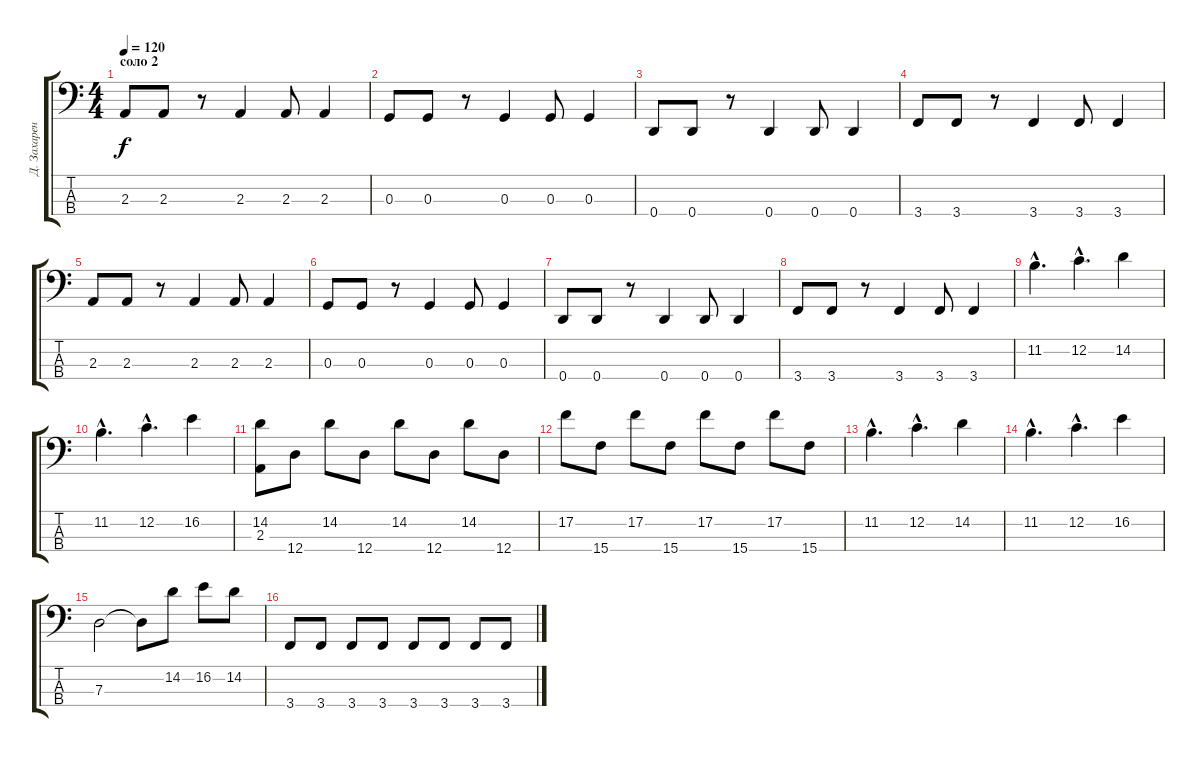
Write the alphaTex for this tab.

\track ("Д. Захаренков" "Д. Захарен") {instrument electricbassfinger}
\staff {score tabs}
\tuning (F2 C2 G1 D1) {hide}
\ts (4 4)
\section ("" "соло 2")
\tempo 120
\clef f4
\ks c
2.3.8{dy f} 2.3.8 r.8 2.3.4 2.3.8 2.3.4 |
0.3.8 0.3.8 r.8 0.3.4 0.3.8 0.3.4 |
0.4.8 0.4.8 r.8 0.4.4 0.4.8 0.4.4 |
3.4.8 3.4.8 r.8 3.4.4 3.4.8 3.4.4 |
2.3.8 2.3.8 r.8 2.3.4 2.3.8 2.3.4 |
0.3.8 0.3.8 r.8 0.3.4 0.3.8 0.3.4 |
0.4.8 0.4.8 r.8 0.4.4 0.4.8 0.4.4 |
3.4.8 3.4.8 r.8 3.4.4 3.4.8 3.4.4 |
11.2{hac}.4{d} 12.2{hac}.4{d} 14.2.4 |
11.2{hac}.4{d} 12.2{hac}.4{d} 16.2.4 |
(14.2 2.3).8 12.4.8 14.2.8 12.4.8 14.2.8 12.4.8 14.2.8 12.4.8 |
17.2.8 15.4.8 17.2.8 15.4.8 17.2.8 15.4.8 17.2.8 15.4.8 |
11.2{hac}.4{d} 12.2{hac}.4{d} 14.2.4 |
11.2{hac}.4{d} 12.2{hac}.4{d} 16.2.4 |
7.3.2 7.3{t}.8 14.2.8 16.2.8 14.2.8 |
3.4.8 3.4.8 3.4.8 3.4.8 3.4.8 3.4.8 3.4.8 3.4.8
